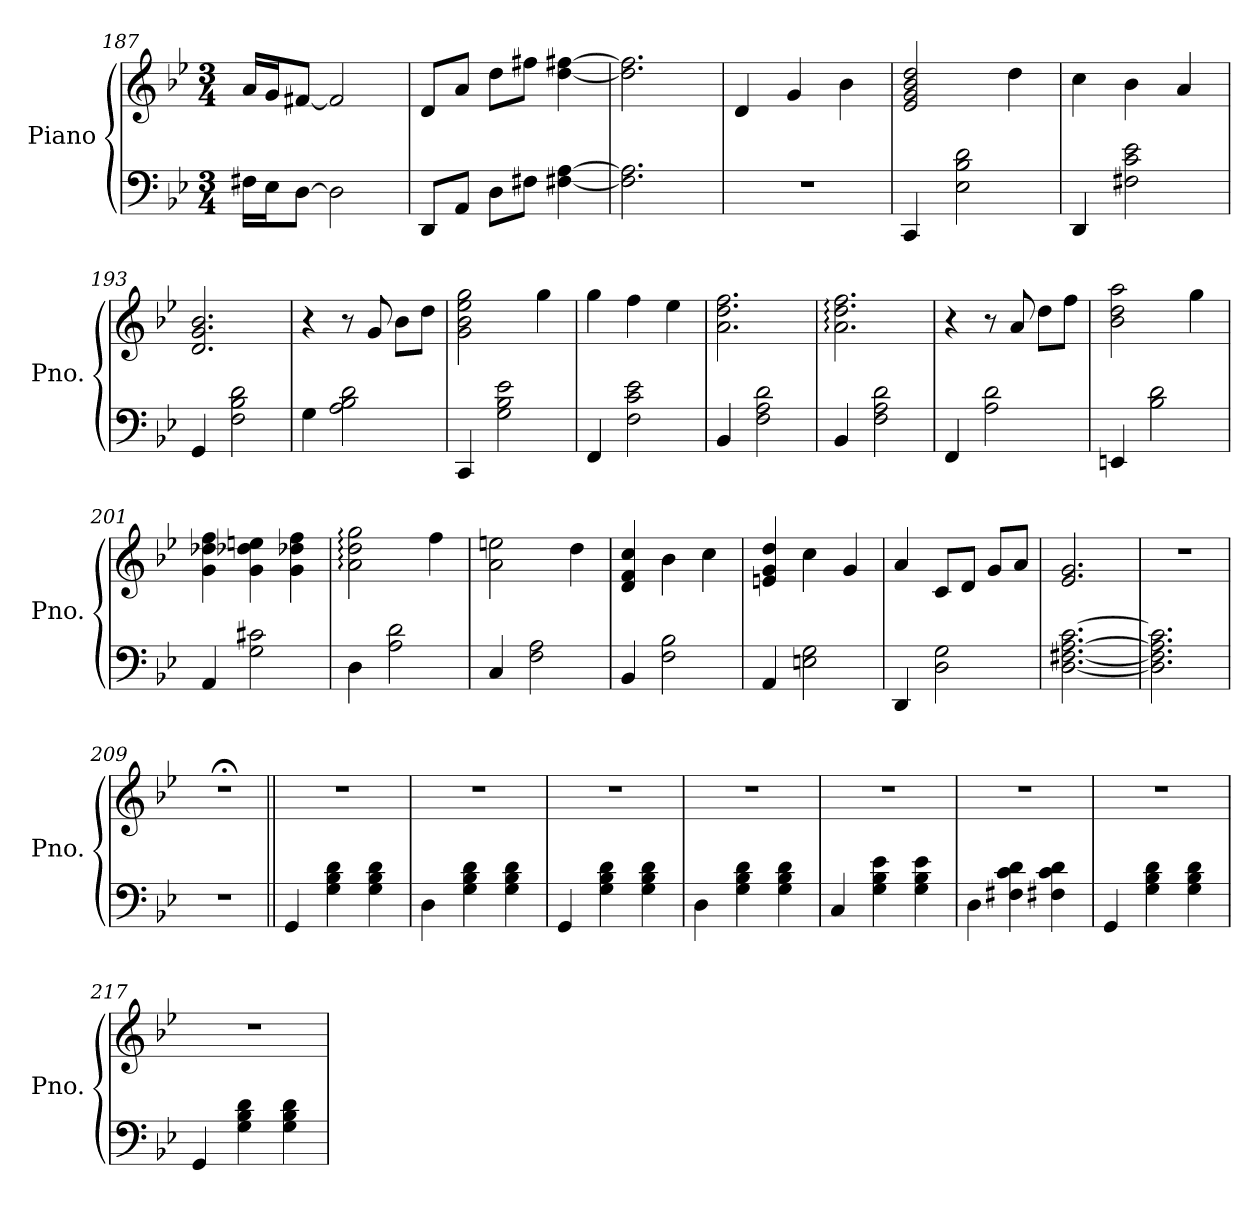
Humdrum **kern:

**kern	**kern
*part1	*part1
*staff2	*staff1
*I"Piano	*
*I'Pno.	*
*clefF4	*clefG2
*k[b-e-]	*k[b-e-]
*M3/4	*M3/4
=187	=187
16F#X\LL	16a/LL
16E-\J	16g/J
[8D\J	[8f#X/J
2D\]	2f#/]
=188	=188
8DD/L	8d/L
8AA/J	8a/J
8D\L	8dd\L
8F#X\J	8ff#X\J
[4F#X\ [4A\	[4dd\ [4ff#X\
=189	=189
2.F#\] 2.A\]	2.dd\] 2.ff#\]
=190	=190
2.r	4d/
.	4g/
.	4b-\
=191	=191
4CC/	2e-/ 2g/ 2b-/ 2dd/
2E-\ 2B-\ 2d\	.
.	4dd\
=192	=192
4DD/	4cc\
2F#X\ 2c\ 2e-\	4b-\
.	4a/
=193	=193
4GG/	2.d/ 2.g/ 2.b-/
2F\ 2B-\ 2d\	.
!!LO:LB:g=z
=194	=194
4G\	4r
2A\ 2B-\ 2d\	8r
.	8g/
.	8b-\L
.	8dd\J
=195	=195
4CC/	2g\ 2b-\ 2ee-\ 2gg\
2G\ 2B-\ 2e-\	.
.	4gg\
=196	=196
4FF/	4gg\
2F\ 2c\ 2e-\	4ff\
.	4ee-\
=197	=197
4BB-/	2.a\ 2.dd\ 2.ff\
2F\ 2A\ 2d\	.
=198	=198
4BB-/	2.a\: 2.dd\: 2.ff\:
2F\ 2A\ 2d\	.
=199	=199
4FF/	4r
2A\ 2d\	8r
.	8a/
.	8dd\L
.	8ff\J
=200	=200
4EEn/	2b-\ 2dd\ 2aa\
2B-\ 2d\	.
.	4gg\
=201	=201
4AA/	4g\ 4dd-X\ 4ff\
2G\ 2c#X\	4g\ 4dd-X\ 4een\
.	4g\ 4dd-X\ 4ff\
=202	=202
4D\	2a\: 2dd\: 2gg\:
2A\ 2d\	.
.	4ff\
!!LO:PB:g=z
=203	=203
4C/	2a\ 2een\
2F\ 2A\	.
.	4dd\
=204	=204
4BB-/	4d/ 4f/ 4cc/
2F\ 2B-\	4b-\
.	4cc\
=205	=205
4AA/	4en/ 4g/ 4dd/
2En\ 2G\	4cc\
.	4g/
=206	=206
4DD/	4a/
2D\ 2G\	8c/L
.	8d/J
.	8g/L
.	8a/J
=207	=207
[2.D\ [2.F#X\ [2.A\ [2.c\	2.e-/ 2.g/
=208	=208
2.D\] 2.F#\] 2.A\] 2.c\]	2.r
=209	=209
2.r	2.r;<
=210||	=210||
4GG/	2.r
4G\ 4B-\ 4d\	.
4G\ 4B-\ 4d\	.
=211	=211
4D\	2.r
4G\ 4B-\ 4d\	.
4G\ 4B-\ 4d\	.
=212	=212
4GG/	2.r
4G\ 4B-\ 4d\	.
4G\ 4B-\ 4d\	.
!!LO:LB:g=z
=213	=213
4D\	2.r
4G\ 4B-\ 4d\	.
4G\ 4B-\ 4d\	.
=214	=214
4C/	2.r
4G\ 4B-\ 4e-\	.
4G\ 4B-\ 4e-\	.
=215	=215
4D\	2.r
4F#X\ 4c\ 4d\	.
4F#X\ 4c\ 4d\	.
=216	=216
4GG/	2.r
4G\ 4B-\ 4d\	.
4G\ 4B-\ 4d\	.
=217	=217
4GG/	2.r
4G\ 4B-\ 4d\	.
4G\ 4B-\ 4d\	.
=	=
*-	*-
